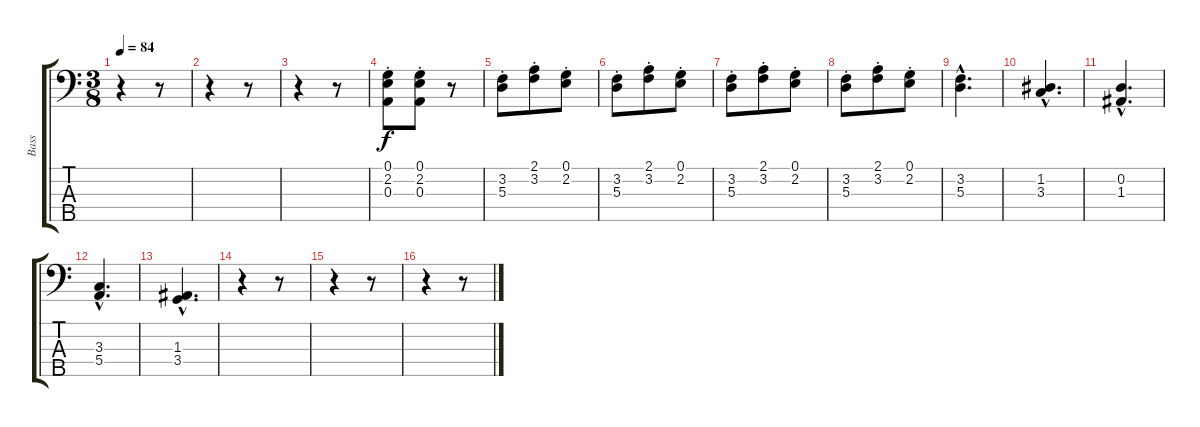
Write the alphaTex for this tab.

\track ("Bass" "Bass") {instrument electricbassfinger}
\staff {score tabs}
\tuning (G2 D2 A1 E1 B0) {hide}
\ts (3 8)
\tempo 84
\clef f4
\ks c
r.4{dy f} r.8 |
r.4 r.8 |
r.4 r.8 |
(0.1{st} 2.2{st} 0.3{st}).8 (0.1{st} 2.2{st} 0.3{st}).8 r.8 |
(3.2{st} 5.3{st}).8 (2.1{st} 3.2{st}).8 (0.1{st} 2.2{st}).8 |
(3.2{st} 5.3{st}).8 (2.1{st} 3.2{st}).8 (0.1{st} 2.2{st}).8 |
(3.2{st} 5.3{st}).8 (2.1{st} 3.2{st}).8 (0.1{st} 2.2{st}).8 |
(3.2{st} 5.3{st}).8 (2.1{st} 3.2{st}).8 (0.1{st} 2.2{st}).8 |
(3.2{hac} 5.3{hac}).4{d} |
(1.2{hac} 3.3{hac}).4{d} |
(0.2{hac} 1.3{hac}).4{d} |
(3.3{hac} 5.4{hac}).4{d} |
(1.3{hac} 3.4{hac}).4{d} |
r.4 r.8 |
r.4 r.8 |
r.4 r.8
